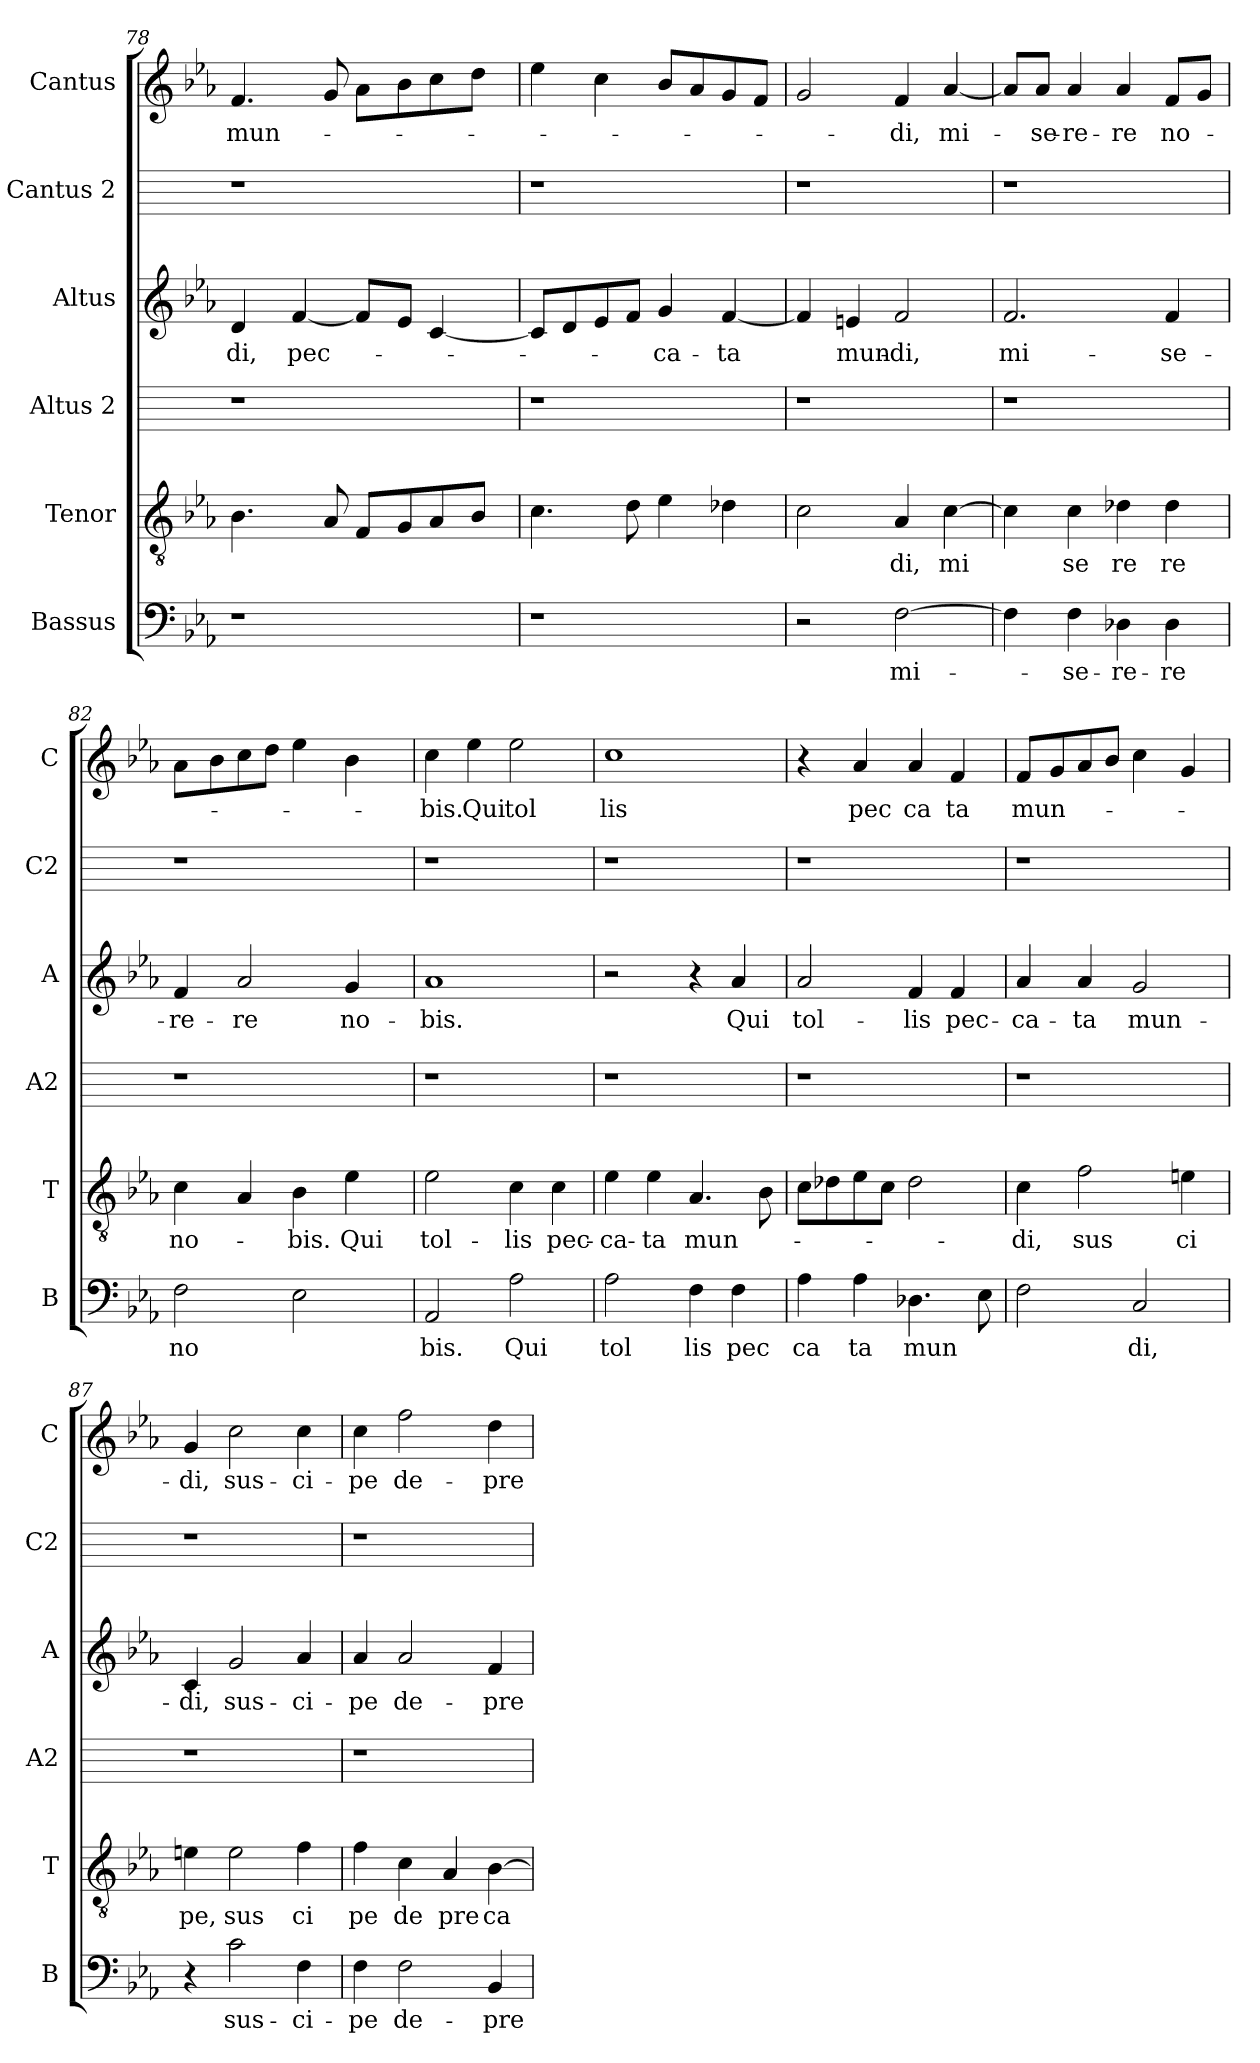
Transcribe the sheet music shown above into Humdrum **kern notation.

**kern	**text	**kern	**text	**kern	**kern	**text	**kern	**kern	**text
*part6	*part6	*part5	*part5	*part4	*part3	*part3	*part2	*part1	*part1
*staff6	*staff6	*staff5	*staff5	*staff4	*staff3	*staff3	*staff2	*staff1	*staff1
*I"Bassus	*	*I"Tenor	*	*I"Altus 2	*I"Altus	*	*I"Cantus 2	*I"Cantus	*
*I'B	*	*I'T	*	*I'A2	*I'A	*	*I'C2	*I'C	*
!!LO:LB:g=z
*clefF4	*	*clefGv2	*	*	*clefG2	*	*	*clefG2	*
*k[b-e-a-]	*	*k[b-e-a-]	*	*	*k[b-e-a-]	*	*	*k[b-e-a-]	*
*E-:	*	*E-:	*	*	*E-:	*	*	*E-:	*
=78	=78	=78	=78	=78	=78	=78	=78	=78	=78
!	!	!	!	!	!	!LO:LY:b:cj	!	!	!LO:LY:b
*	*	*^	*	*	*	*	*	*	*
1r	.	4.B-\	32.ryy	.	1r	4d/	di,	1r	4.f/	mun-
.	.	.	2ryy	.	.	.	.	.	.	.
!	!	!	!	!	!	!	!LO:LY:b	!	!	!
.	.	.	.	.	.	[<4f/	pec-	.	.	.
.	.	8A-/	.	.	.	.	.	.	8g/	.
.	.	8F/L	.	.	.	8f/L]	.	.	8a-\L	.
.	.	.	4ryy	.	.	.	.	.	.	.
.	.	8G/	.	.	.	8e-/J	.	.	8b-\	.
.	.	8A-/	.	.	.	[<4c/	.	.	8cc\	.
.	.	.	8ryy	.	.	.	.	.	.	.
.	.	8B-/J	.	.	.	.	.	.	8dd\J	.
.	.	.	16ryy	.	.	.	.	.	.	.
.	.	.	64ryy	.	.	.	.	.	.	.
*	*	*v	*v	*	*	*	*	*	*	*
=79	=79	=79	=79	=79	=79	=79	=79	=79	=79
1r	.	4.c\	.	1r	8c/L]	.	1r	4ee-\	.
.	.	.	.	.	8d/	.	.	.	.
.	.	.	.	.	8e-/	.	.	4cc\	.
.	.	8d\	.	.	8f/J	.	.	.	.
!	!	!	!	!	!	!LO:LY:b:cj	!	!	!
.	.	4e-\	.	.	4g/	-ca-	.	8b-/L	.
.	.	.	.	.	.	.	.	8a-/	.
!	!	!	!	!	!	!LO:LY:b:cj	!	!	!
.	.	4d-X\	.	.	[<4f/	-ta	.	8g/	.
.	.	.	.	.	.	.	.	8f/J	.
=80	=80	=80	=80	=80	=80	=80	=80	=80	=80
2r	.	2c\	.	1r	4f/]	.	1r	2g/	.
!	!	!	!	!	!	!LO:LY:b:cj	!	!	!
.	.	.	.	.	4en/	mun-	.	.	.
!	!LO:LY:b:cj	!	!LO:LY:b:cj	!	!	!LO:LY:b:cj	!	!	!LO:LY:b:cj
[>2F\	mi-	4A-/	-di,	.	2f/	-di,	.	4f/	-di,
!	!	!	!LO:LY:b	!	!	!	!	!	!LO:LY:b
.	.	[>4c\	mi	.	.	.	.	[<4a-/	mi-
=81	=81	=81	=81	=81	=81	=81	=81	=81	=81
!	!	!	!	!	!	!LO:LY:b:cj	!	!	!
4F\]	.	4c\]	.	1r	2.f/	mi-	1r	8a-/L]	.
!	!	!	!	!	!	!	!	!	!LO:LY:b:cj
.	.	.	.	.	.	.	.	8a-/J	-se-
!	!LO:LY:b:cj	!	!LO:LY:b:cj	!	!	!	!	!	!LO:LY:b:cj
4F\	-se-	4c\	se	.	.	.	.	4a-/	-re-
!	!LO:LY:b:cj	!	!LO:LY:b:cj	!	!	!	!	!	!LO:LY:b:cj
4D-X\	-re-	4d-X\	re	.	.	.	.	4a-/	-re
!	!LO:LY:b:cj	!	!LO:LY:b:cj	!	!	!LO:LY:b:cj	!	!	!LO:LY:b:cj
4D-\	-re	4d-\	re	.	4f/	-se-	.	8f/L	no-
.	.	.	.	.	.	.	.	8g/J	.
!!LO:LB:g=z
=82	=82	=82	=82	=82	=82	=82	=82	=82	=82
!	!LO:LY:b:cj	!	!LO:LY:b:cj	!	!	!LO:LY:b:cj	!	!	!
*	*	*	*	*	*	*	*	*^	*
2F\	no	4c\	no-	1r	4f/	-re-	1r	8a-\L	32.ryy	.
.	.	.	.	.	.	.	.	.	2ryy	.
.	.	.	.	.	.	.	.	8b-\	.	.
!	!	!	!	!	!	!LO:LY:b:cj	!	!	!	!
.	.	4A-/	.	.	2a-/	-re	.	8cc\	.	.
.	.	.	.	.	.	.	.	8dd\J	.	.
!	!	!	!LO:LY:b:cj	!	!	!	!	!	!	!
2E-\	.	4B-\	-bis.	.	.	.	.	4ee-\	.	.
.	.	.	.	.	.	.	.	.	4ryy	.
!	!	!	!LO:LY:b:cj	!	!	!LO:LY:b:cj	!	!	!	!
.	.	4e-\	Qui	.	4g/	no-	.	4b-\	.	.
.	.	.	.	.	.	.	.	.	8ryy	.
.	.	.	.	.	.	.	.	.	16ryy	.
.	.	.	.	.	.	.	.	.	64ryy	.
=83	=83	=83	=83	=83	=83	=83	=83	=83	=83	=83
!	!LO:LY:b:cj	!	!LO:LY:b:cj	!	!	!LO:LY:b:cj	!	!	!	!LO:LY:b:cj
*	*	*	*	*	*	*	*	*v	*v	*
2AA-/	bis.	2e-\	tol-	1r	1a-	-bis.	1r	4cc\	-bis.
!	!	!	!	!	!	!	!	!	!LO:LY:b:cj
.	.	.	.	.	.	.	.	4ee-\	Qui
!	!LO:LY:b:cj	!	!LO:LY:b:cj	!	!	!	!	!	!LO:LY:b:cj
2A-\	Qui	4c\	-lis	.	.	.	.	2ee-\	tol
!	!	!	!LO:LY:b:cj	!	!	!	!	!	!
.	.	4c\	pec-	.	.	.	.	.	.
=84	=84	=84	=84	=84	=84	=84	=84	=84	=84
!	!LO:LY:b:cj	!	!LO:LY:b:cj	!	!	!	!	!	!LO:LY:b:cj
2A-\	tol	4e-\	-ca-	1r	2r	.	1r	1cc	lis
!	!	!	!LO:LY:b:cj	!	!	!	!	!	!
.	.	4e-\	-ta	.	.	.	.	.	.
!	!LO:LY:b:cj	!	!LO:LY:b	!	!	!	!	!	!
4F\	lis	4.A-/	mun-	.	4r	.	.	.	.
!	!LO:LY:b:cj	!	!	!	!	!LO:LY:b:cj	!	!	!
4F\	pec	.	.	.	4a-/	Qui	.	.	.
.	.	8B-\	.	.	.	.	.	.	.
=85	=85	=85	=85	=85	=85	=85	=85	=85	=85
!	!LO:LY:b:cj	!	!	!	!	!LO:LY:b:cj	!	!	!
4A-\	ca	8c\L	.	1r	2a-/	tol-	1r	4r	.
.	.	8d-X\	.	.	.	.	.	.	.
!	!LO:LY:b:cj	!	!	!	!	!	!	!	!LO:LY:b:cj
4A-\	ta	8e-\	.	.	.	.	.	4a-/	pec
.	.	8c\J	.	.	.	.	.	.	.
!	!LO:LY:b	!	!	!	!	!LO:LY:b:cj	!	!	!LO:LY:b:cj
4.D-X\	mun	2d-\	.	.	4f/	-lis	.	4a-/	ca
!	!	!	!	!	!	!LO:LY:b:cj	!	!	!LO:LY:b:cj
.	.	.	.	.	4f/	pec-	.	4f/	ta
8E-\	.	.	.	.	.	.	.	.	.
!!LO:PB:g=z
=86	=86	=86	=86	=86	=86	=86	=86	=86	=86
!	!	!	!LO:LY:b:cj	!	!	!LO:LY:b:cj	!	!	!LO:LY:b
*^	*	*	*	*	*	*	*	*	*
2F\	64ryy	.	4c\	-di,	1r	4a-/	-ca-	1r	8f/L	mun-
.	2ryy	.	.	.	.	.	.	.	.	.
.	.	.	.	.	.	.	.	.	8g/	.
!	!	!	!	!LO:LY:b:cj	!	!	!LO:LY:b:cj	!	!	!
.	.	.	2f\	sus	.	4a-/	-ta	.	8a-/	.
.	.	.	.	.	.	.	.	.	8b-/J	.
!	!	!LO:LY:b:cj	!	!	!	!	!LO:LY:b:cj	!	!	!
2C/	.	di,	.	.	.	2g/	mun-	.	4cc\	.
.	4ryy	.	.	.	.	.	.	.	.	.
!	!	!	!	!LO:LY:b:cj	!	!	!	!	!	!
.	.	.	4en\	ci	.	.	.	.	4g/	.
.	8...ryy	.	.	.	.	.	.	.	.	.
=87	=87	=87	=87	=87	=87	=87	=87	=87	=87	=87
!	!	!	!	!LO:LY:b:cj	!	!	!LO:LY:b:cj	!	!	!LO:LY:b:cj
*v	*v	*	*	*	*	*	*	*	*	*
4r	.	4en\	pe,	1r	4c/	-di,	1r	4g/	-di,
!	!LO:LY:b:cj	!	!LO:LY:b:cj	!	!	!LO:LY:b:cj	!	!	!LO:LY:b:cj
2c\	sus-	2e\	sus	.	2g/	sus-	.	2cc\	sus-
!	!LO:LY:b:cj	!	!LO:LY:b:cj	!	!	!LO:LY:b:cj	!	!	!LO:LY:b:cj
4F\	-ci-	4f\	ci	.	4a-/	-ci-	.	4cc\	-ci-
=88	=88	=88	=88	=88	=88	=88	=88	=88	=88
!	!LO:LY:b:cj	!	!LO:LY:b:cj	!	!	!LO:LY:b:cj	!	!	!LO:LY:b:cj
4F\	-pe	4f\	pe	1r	4a-/	-pe	1r	4cc\	-pe
!	!LO:LY:b:cj	!	!LO:LY:b:cj	!	!	!LO:LY:b:cj	!	!	!LO:LY:b:cj
2F\	de-	4c\	de	.	2a-/	de-	.	2ff\	de-
!	!	!	!LO:LY:b:cj	!	!	!	!	!	!
.	.	4A-/	pre	.	.	.	.	.	.
!	!LO:LY:b:cj	!	!LO:LY:b:cj	!	!	!LO:LY:b:cj	!	!	!LO:LY:b:cj
4BB-/	-pre-	[>4B-\	ca	.	4f/	-pre-	.	4dd\	-pre-
=	=	=	=	=	=	=	=	=	=
*-	*-	*-	*-	*-	*-	*-	*-	*-	*-
